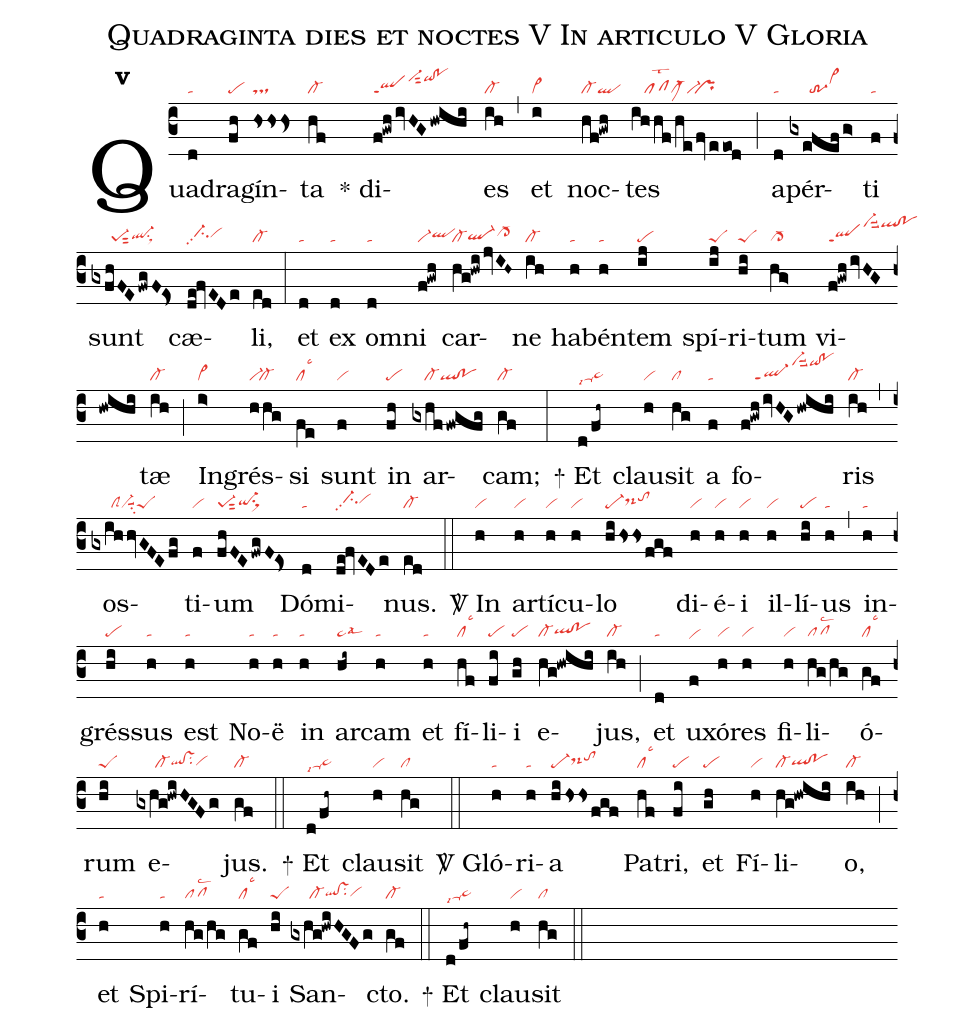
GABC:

name:Quadraginta dies et noctes V In articulo V Gloria;
office-part:re;
mode:5;
nabc-lines:1;
%%
initial-style: 1;
name: Quadraginta dies et noctes;
mode: 5;
office-part: Responsorium;
annotation: Resp.;
annotation: v;
nabc-lines:1;
%%
(c3) Qua(d|ta)dra(fh|pe)gín(hshs/Hs>|ts)ta(hf|cl-) <sp>*</sp> di(f!gwh/ivHG/hwihi|qlppt1vi-hksut2qihk!pohk)es(ih|cl-) (,) et(i|vi>) noc(hf!gwh|cl-ql)tes(ihhf/he/fv/eeod|////pflst2clM-vi-``pr) (;) a(d|ta)pér(gxefef/g>|//////tr-3vi>hj)ti(f|ta) sunt(gxfhFE/fwgF!Es>|//////pe-1sut2ql-hgsu1sux1) cæ(de!fvEDe|//ci-hhpp2vihh)li,(ed|cl-) (:) et(d|ta) ex(d|ta) om(d|ta)ni(f!gwh|vi-qlhh) car(hg!hwi/jvIH~|cl-ql-hgcl->hh)ne(ih|cl-) ha(h|ta)bén(h|ta)tem(ij|pe) spí(ij|peS)ri(hi|peS)tum(hg>|cl->) vi(f!gwh/ivHG/hwihi|qlppt1vi-hlsuu2qlhl!pohl)tæ(ih|cl-) (;) In(i>|vi>)grés(hhg|vi-`cl-)si(fe|cllsc3) sunt(f|vi) in(fh|pe) ar(gxhf/fwgfg|////cl-ql!po)cam;(gf|cl-) (:)
<sp>+</sp> Et(d/fh~|ta-lsi7ta>hg) clau(h|vi)sit(hg|cl) a(f|ta) fo(f!gwh/ivHG/hwihi|////ql-ppt1vi-hlsuu2qihl!pohl)ris(ih|cl-) (,) os(gxihhvGFEfg|//////clSvi-suu1su2peS)ti(f|vi)um(fhFE/fwgF!Es>|pe-1sut2qi-hgsu1sux1) Dó(d|ta)mi(de!fvEDe|//ci-hhpp2vihh)nus.(ed|cl-) (::)

<sp>V/</sp> In(h|vi) ar(h|vi)tí(h|vi)cu(h|vi)lo(hi/hssfgf|pe-ds-hhtohi) di(h|vi)é(h|vi)i(h|vi) il(h|vi)lí(hi|pe)us(h|ta) (,) in(h|ta)grés(hi|pe)sus(h|ta) est(h|ta) No(h|ta)ë(h|ta) in(h|ta) ar(hi~|ta>lsal3)cam(h|ta) et(h|ta) fí(hf|cllsc3)li(fi|pe)i(gh|pe) e(hg!hwihi|cl-qlhg!pohg)jus,(ih|cl-) (;) et(d|ta) u(f|vihe)xó(h|vi)res(h|vi) fi(h|vi)li(hg/hg|pflsc2)ó(gf|cllsc3)rum(hi|peS) e(gxhg!hwiHGFg|//////cl-qlhg!vshgsu2vihg)jus.(gf|cl-) (::)
<sp>+</sp> Et(d/fh~|ta-lsi7ta>hg) clau(h|vi)sit(hg|cl) (::)

<sp>V/</sp> Gló(h|ta)ri(h|ta)a(hi/hss/fgf|pe-ds-hhtohi) Pa(hf|cllsc3)tri,(fi|pe) et(gh|pe) Fí(h|vi)li(hg!hwihi|cl-qlhg!pohg)o,(ih|cl-) (;) et(h|ta) Spi(h|ta)rí(hg/hg|pflsc2)tu(gf|cllsc3)i(hi|peS) San(gxhg!hwiHGFg|//////cl-qlhg!vshgsu2vihg)cto.(gf|cl-) (::)
<sp>+</sp> Et(d/fh~|ta-lsi7ta>hg) clau(h|vi)sit(hg|cl) (::)
